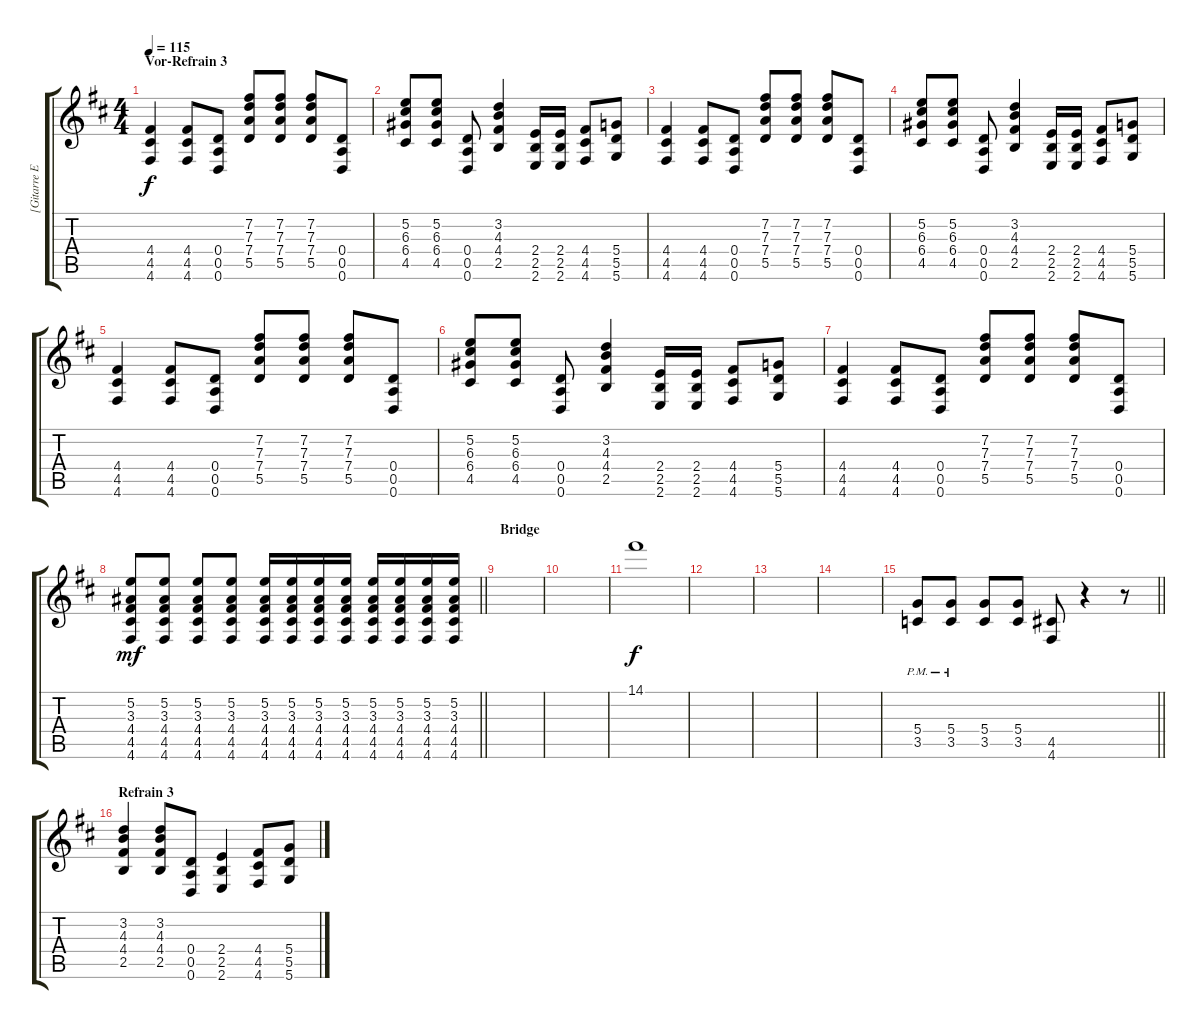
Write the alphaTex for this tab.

\track ("[Gitarre Effekt]" "[Gitarre E") {instrument overdrivenguitar}
\staff {score tabs}
\tuning (E4 B3 G3 D3 A2 D2) {hide}
\ts (4 4)
\section ("" "Vor-Refrain 3")
\tempo 115
\clef g2
\ks bminor
(4.4 4.5 4.6).4{dy f} (4.4 4.5 4.6).8 (0.4 0.5 0.6).8 (7.2 7.3 7.4 5.5).8 (7.2 7.3 7.4 5.5).8 (7.2 7.3 7.4 5.5).8 (0.4 0.5 0.6).8 |
(5.2 6.3 6.4 4.5).8 (5.2 6.3 6.4 4.5).8 (0.4 0.5 0.6).8 (3.2 4.3 4.4 2.5).4 (2.4 2.5 2.6).16 (2.4 2.5 2.6).16 (4.4 4.5 4.6).8 (5.4 5.5 5.6).8 |
(4.4 4.5 4.6).4 (4.4 4.5 4.6).8 (0.4 0.5 0.6).8 (7.2 7.3 7.4 5.5).8 (7.2 7.3 7.4 5.5).8 (7.2 7.3 7.4 5.5).8 (0.4 0.5 0.6).8 |
(5.2 6.3 6.4 4.5).8 (5.2 6.3 6.4 4.5).8 (0.4 0.5 0.6).8 (3.2 4.3 4.4 2.5).4 (2.4 2.5 2.6).16 (2.4 2.5 2.6).16 (4.4 4.5 4.6).8 (5.4 5.5 5.6).8 |
(4.4 4.5 4.6).4 (4.4 4.5 4.6).8 (0.4 0.5 0.6).8 (7.2 7.3 7.4 5.5).8 (7.2 7.3 7.4 5.5).8 (7.2 7.3 7.4 5.5).8 (0.4 0.5 0.6).8 |
(5.2 6.3 6.4 4.5).8 (5.2 6.3 6.4 4.5).8 (0.4 0.5 0.6).8 (3.2 4.3 4.4 2.5).4 (2.4 2.5 2.6).16 (2.4 2.5 2.6).16 (4.4 4.5 4.6).8 (5.4 5.5 5.6).8 |
(4.4 4.5 4.6).4 (4.4 4.5 4.6).8 (0.4 0.5 0.6).8 (7.2 7.3 7.4 5.5).8 (7.2 7.3 7.4 5.5).8 (7.2 7.3 7.4 5.5).8 (0.4 0.5 0.6).8 |
\barLineRight lightlight
(5.2 3.3 4.4 4.5 4.6).8{dy mf} (5.2 3.3 4.4 4.5 4.6).8 (5.2 3.3 4.4 4.5 4.6).8 (5.2 3.3 4.4 4.5 4.6).8 (5.2 3.3 4.4 4.5 4.6).16 (5.2 3.3 4.4 4.5 4.6).16 (5.2 3.3 4.4 4.5 4.6).16 (5.2 3.3 4.4 4.5 4.6).16 (5.2 3.3 4.4 4.5 4.6).16 (5.2 3.3 4.4 4.5 4.6).16 (5.2 3.3 4.4 4.5 4.6).16 (5.2 3.3 4.4 4.5 4.6).16 |
\section ("" "Bridge")
|
|
14.1.1{dy f volume 0 instrument electricpiano1} |
|
|
|
\barLineRight lightlight
(5.4{pm} 3.5).8{volume 16 balance 8 instrument overdrivenguitar} (5.4{pm} 3.5).8 (5.4 3.5).8 (5.4 3.5).8 (4.5 4.6).8 r.4 r.8 |
\section ("" "Refrain 3")
(3.2 4.3 4.4 2.5).4{volume 12 balance 14} (3.2 4.3 4.4 2.5).8 (0.4 0.5 0.6).8 (2.4 2.5 2.6).4 (4.4 4.5 4.6).8 (5.4 5.5 5.6).8
